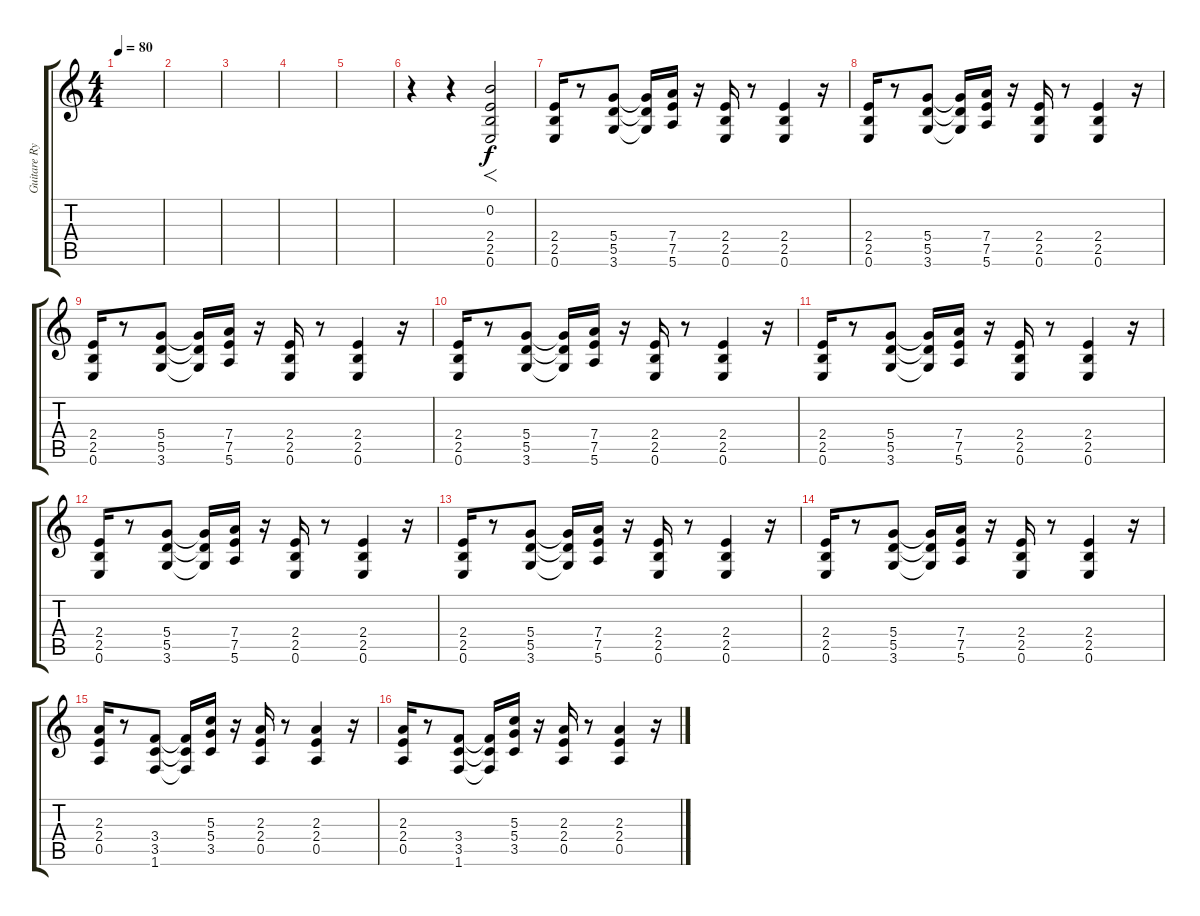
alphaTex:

\track ("Guitare Rythm. Satur." "Guitare Ry") {instrument distortionguitar}
\staff {score tabs}
\tuning (E4 B3 G3 D3 A2 E2) {hide}
\ts (4 4)
\tempo 80
\clef g2
\ks c
|
|
|
|
|
r.4 r.4 (0.2 2.4 2.5 0.6).2{f} |
(2.4 2.5 0.6).16 r.8 (5.4 5.5 3.6).8 (5.4{t} 5.5{t} 3.6{t}).16 (7.4 7.5 5.6).16 r.16 (2.4 2.5 0.6).16 r.8 (2.4 2.5 0.6).4 r.16 |
(2.4 2.5 0.6).16 r.8 (5.4 5.5 3.6).8 (5.4{t} 5.5{t} 3.6{t}).16 (7.4 7.5 5.6).16 r.16 (2.4 2.5 0.6).16 r.8 (2.4 2.5 0.6).4 r.16 |
(2.4 2.5 0.6).16 r.8 (5.4 5.5 3.6).8 (5.4{t} 5.5{t} 3.6{t}).16 (7.4 7.5 5.6).16 r.16 (2.4 2.5 0.6).16 r.8 (2.4 2.5 0.6).4 r.16 |
(2.4 2.5 0.6).16 r.8 (5.4 5.5 3.6).8 (5.4{t} 5.5{t} 3.6{t}).16 (7.4 7.5 5.6).16 r.16 (2.4 2.5 0.6).16 r.8 (2.4 2.5 0.6).4 r.16 |
(2.4 2.5 0.6).16 r.8 (5.4 5.5 3.6).8 (5.4{t} 5.5{t} 3.6{t}).16 (7.4 7.5 5.6).16 r.16 (2.4 2.5 0.6).16 r.8 (2.4 2.5 0.6).4 r.16 |
(2.4 2.5 0.6).16 r.8 (5.4 5.5 3.6).8 (5.4{t} 5.5{t} 3.6{t}).16 (7.4 7.5 5.6).16 r.16 (2.4 2.5 0.6).16 r.8 (2.4 2.5 0.6).4 r.16 |
(2.4 2.5 0.6).16 r.8 (5.4 5.5 3.6).8 (5.4{t} 5.5{t} 3.6{t}).16 (7.4 7.5 5.6).16 r.16 (2.4 2.5 0.6).16 r.8 (2.4 2.5 0.6).4 r.16 |
(2.4 2.5 0.6).16 r.8 (5.4 5.5 3.6).8 (5.4{t} 5.5{t} 3.6{t}).16 (7.4 7.5 5.6).16 r.16 (2.4 2.5 0.6).16 r.8 (2.4 2.5 0.6).4 r.16 |
(2.3 2.4 0.5).16 r.8 (3.4 3.5 1.6).8 (3.4{t} 3.5{t} 1.6{t}).16 (5.3 5.4 3.5).16 r.16 (2.3 2.4 0.5).16 r.8 (2.3 2.4 0.5).4 r.16 |
(2.3 2.4 0.5).16 r.8 (3.4 3.5 1.6).8 (3.4{t} 3.5{t} 1.6{t}).16 (5.3 5.4 3.5).16 r.16 (2.3 2.4 0.5).16 r.8 (2.3 2.4 0.5).4 r.16
